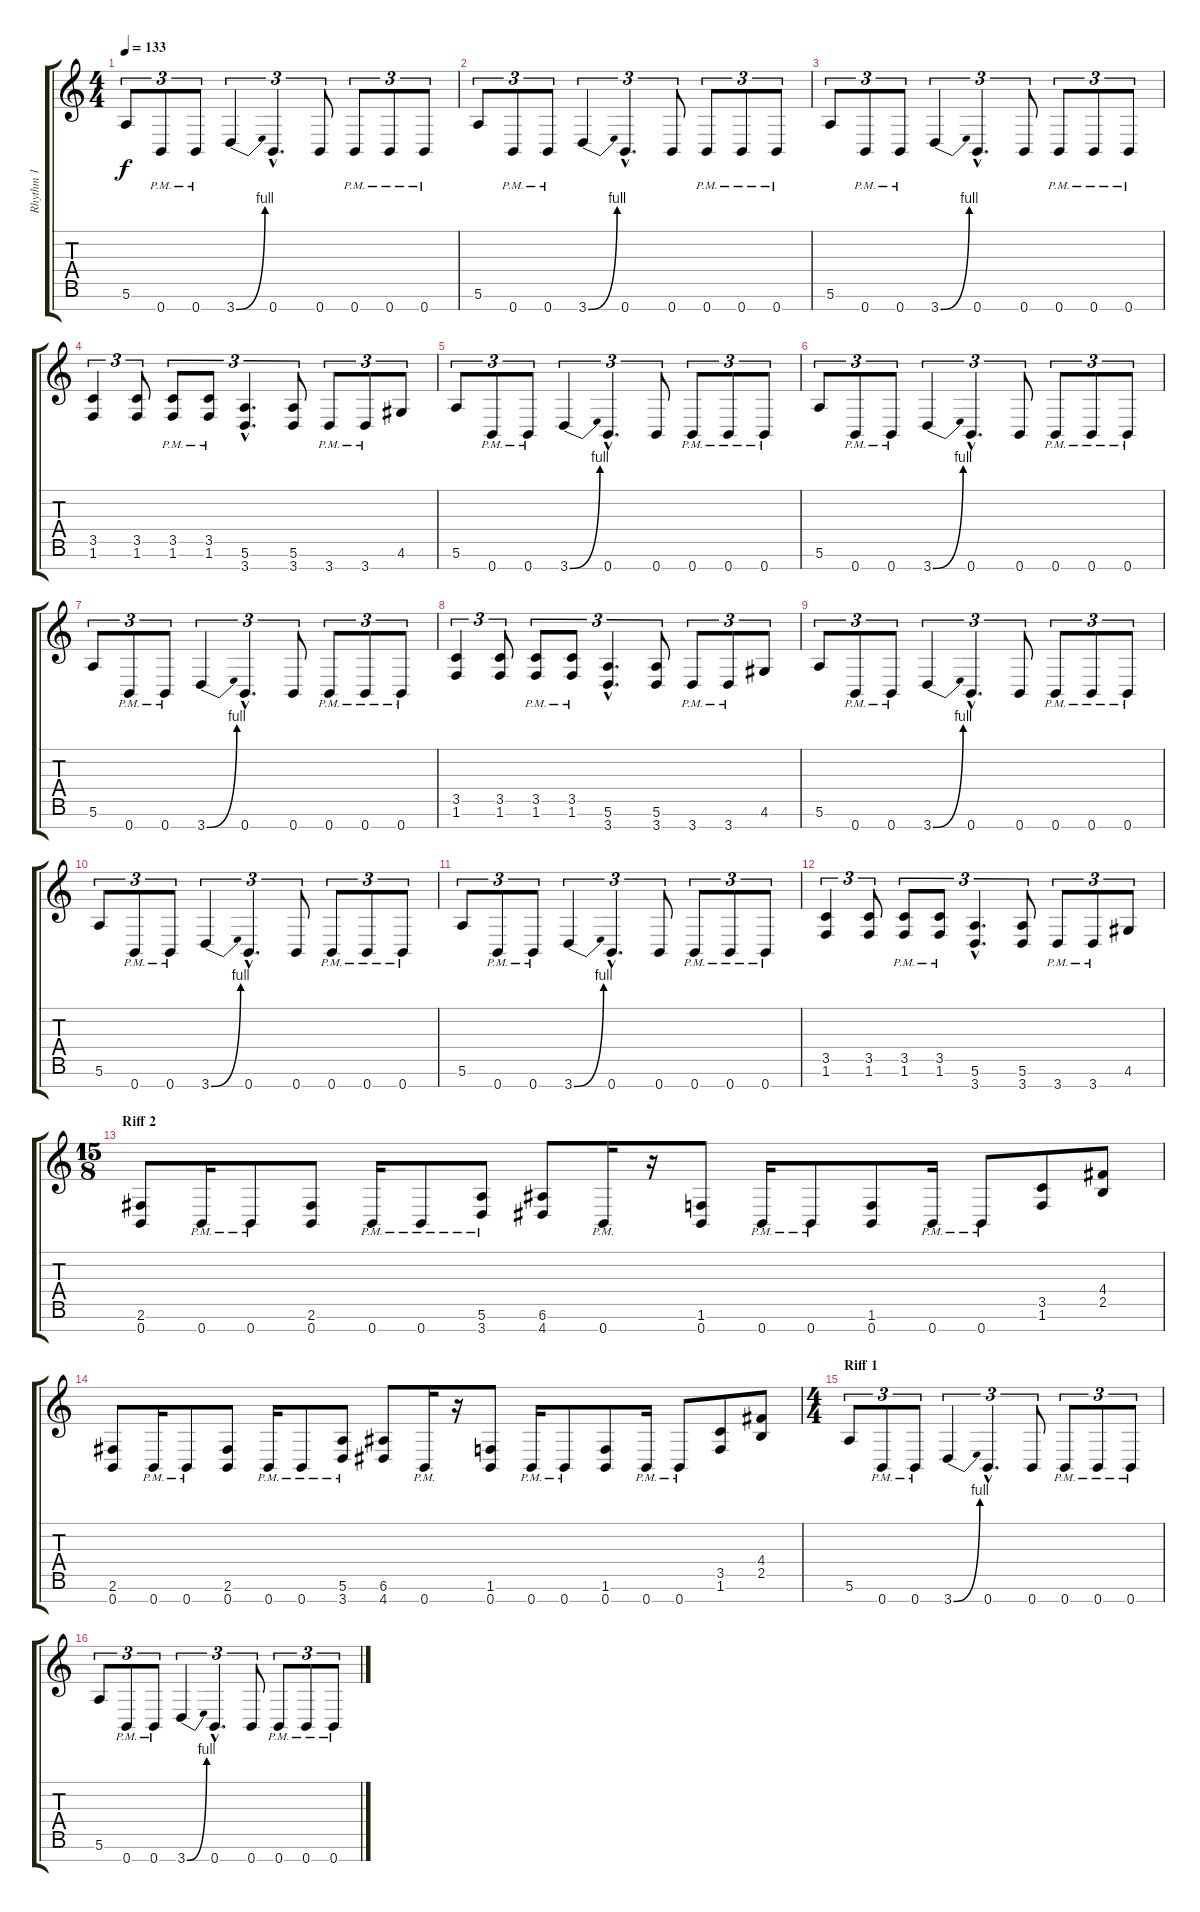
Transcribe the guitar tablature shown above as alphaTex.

\track ("Rhythm 1" "Rhythm 1") {instrument distortionguitar}
\staff {score tabs}
\tuning (E4 B3 G3 D3 A2 E2 B1) {hide}
\ts (4 4)
\tempo 133
\clef g2
\ks c
5.6.8{tu (3 2) dy f} 0.7{pm}.8{tu (3 2)} 0.7{pm}.8{tu (3 2)} 3.7{be (bend 0 0 60 4)}.4{tu (3 2)} 0.7{hac}.4{d tu (3 2)} 0.7.8{tu (3 2)} 0.7{pm}.8{tu (3 2)} 0.7{pm}.8{tu (3 2)} 0.7{pm}.8{tu (3 2)} |
5.6.8{tu (3 2)} 0.7{pm}.8{tu (3 2)} 0.7{pm}.8{tu (3 2)} 3.7{be (bend 0 0 60 4)}.4{tu (3 2)} 0.7{hac}.4{d tu (3 2)} 0.7.8{tu (3 2)} 0.7{pm}.8{tu (3 2)} 0.7{pm}.8{tu (3 2)} 0.7{pm}.8{tu (3 2)} |
5.6.8{tu (3 2)} 0.7{pm}.8{tu (3 2)} 0.7{pm}.8{tu (3 2)} 3.7{be (bend 0 0 60 4)}.4{tu (3 2)} 0.7{hac}.4{d tu (3 2)} 0.7.8{tu (3 2)} 0.7{pm}.8{tu (3 2)} 0.7{pm}.8{tu (3 2)} 0.7{pm}.8{tu (3 2)} |
(3.5 1.6).4{tu (3 2)} (3.5 1.6).8{tu (3 2)} (3.5{pm} 1.6{pm}).8{tu (3 2)} (3.5{pm} 1.6{pm}).8{tu (3 2)} (5.6{hac} 3.7{hac}).4{d tu (3 2)} (5.6 3.7).8{tu (3 2)} 3.7{pm}.8{tu (3 2)} 3.7{pm}.8{tu (3 2)} 4.6.8{tu (3 2)} |
5.6.8{tu (3 2)} 0.7{pm}.8{tu (3 2)} 0.7{pm}.8{tu (3 2)} 3.7{be (bend 0 0 60 4)}.4{tu (3 2)} 0.7{hac}.4{d tu (3 2)} 0.7.8{tu (3 2)} 0.7{pm}.8{tu (3 2)} 0.7{pm}.8{tu (3 2)} 0.7{pm}.8{tu (3 2)} |
5.6.8{tu (3 2)} 0.7{pm}.8{tu (3 2)} 0.7{pm}.8{tu (3 2)} 3.7{be (bend 0 0 60 4)}.4{tu (3 2)} 0.7{hac}.4{d tu (3 2)} 0.7.8{tu (3 2)} 0.7{pm}.8{tu (3 2)} 0.7{pm}.8{tu (3 2)} 0.7{pm}.8{tu (3 2)} |
5.6.8{tu (3 2)} 0.7{pm}.8{tu (3 2)} 0.7{pm}.8{tu (3 2)} 3.7{be (bend 0 0 60 4)}.4{tu (3 2)} 0.7{hac}.4{d tu (3 2)} 0.7.8{tu (3 2)} 0.7{pm}.8{tu (3 2)} 0.7{pm}.8{tu (3 2)} 0.7{pm}.8{tu (3 2)} |
(3.5 1.6).4{tu (3 2)} (3.5 1.6).8{tu (3 2)} (3.5{pm} 1.6{pm}).8{tu (3 2)} (3.5{pm} 1.6{pm}).8{tu (3 2)} (5.6{hac} 3.7{hac}).4{d tu (3 2)} (5.6 3.7).8{tu (3 2)} 3.7{pm}.8{tu (3 2)} 3.7{pm}.8{tu (3 2)} 4.6.8{tu (3 2)} |
5.6.8{tu (3 2)} 0.7{pm}.8{tu (3 2)} 0.7{pm}.8{tu (3 2)} 3.7{be (bend 0 0 60 4)}.4{tu (3 2)} 0.7{hac}.4{d tu (3 2)} 0.7.8{tu (3 2)} 0.7{pm}.8{tu (3 2)} 0.7{pm}.8{tu (3 2)} 0.7{pm}.8{tu (3 2)} |
5.6.8{tu (3 2)} 0.7{pm}.8{tu (3 2)} 0.7{pm}.8{tu (3 2)} 3.7{be (bend 0 0 60 4)}.4{tu (3 2)} 0.7{hac}.4{d tu (3 2)} 0.7.8{tu (3 2)} 0.7{pm}.8{tu (3 2)} 0.7{pm}.8{tu (3 2)} 0.7{pm}.8{tu (3 2)} |
5.6.8{tu (3 2)} 0.7{pm}.8{tu (3 2)} 0.7{pm}.8{tu (3 2)} 3.7{be (bend 0 0 60 4)}.4{tu (3 2)} 0.7{hac}.4{d tu (3 2)} 0.7.8{tu (3 2)} 0.7{pm}.8{tu (3 2)} 0.7{pm}.8{tu (3 2)} 0.7{pm}.8{tu (3 2)} |
(3.5 1.6).4{tu (3 2)} (3.5 1.6).8{tu (3 2)} (3.5{pm} 1.6{pm}).8{tu (3 2)} (3.5{pm} 1.6{pm}).8{tu (3 2)} (5.6{hac} 3.7{hac}).4{d tu (3 2)} (5.6 3.7).8{tu (3 2)} 3.7{pm}.8{tu (3 2)} 3.7{pm}.8{tu (3 2)} 4.6.8{tu (3 2)} |
\ts (15 8)
\section ("" "Riff 2")
(2.6 0.7).8 0.7{pm}.16 0.7{pm}.8 (2.6 0.7).8 0.7{pm}.16 0.7{pm}.8 (5.6{pm} 3.7{pm}).8 (6.6 4.7).8 0.7{pm}.16 r.16 (1.6 0.7).8 0.7{pm}.16 0.7{pm}.8 (1.6 0.7).8 0.7{pm}.16 0.7{pm}.8 (3.5 1.6).8 (4.4 2.5).8 |
(2.6 0.7).8 0.7{pm}.16 0.7{pm}.8 (2.6 0.7).8 0.7{pm}.16 0.7{pm}.8 (5.6{pm} 3.7{pm}).8 (6.6 4.7).8 0.7{pm}.16 r.16 (1.6 0.7).8 0.7{pm}.16 0.7{pm}.8 (1.6 0.7).8 0.7{pm}.16 0.7{pm}.8 (3.5 1.6).8 (4.4 2.5).8 |
\ts (4 4)
\section ("" "Riff 1")
5.6.8{tu (3 2)} 0.7{pm}.8{tu (3 2)} 0.7{pm}.8{tu (3 2)} 3.7{be (bend 0 0 60 4)}.4{tu (3 2)} 0.7{hac}.4{d tu (3 2)} 0.7.8{tu (3 2)} 0.7{pm}.8{tu (3 2)} 0.7{pm}.8{tu (3 2)} 0.7{pm}.8{tu (3 2)} |
5.6.8{tu (3 2)} 0.7{pm}.8{tu (3 2)} 0.7{pm}.8{tu (3 2)} 3.7{be (bend 0 0 60 4)}.4{tu (3 2)} 0.7{hac}.4{d tu (3 2)} 0.7.8{tu (3 2)} 0.7{pm}.8{tu (3 2)} 0.7{pm}.8{tu (3 2)} 0.7{pm}.8{tu (3 2)}
